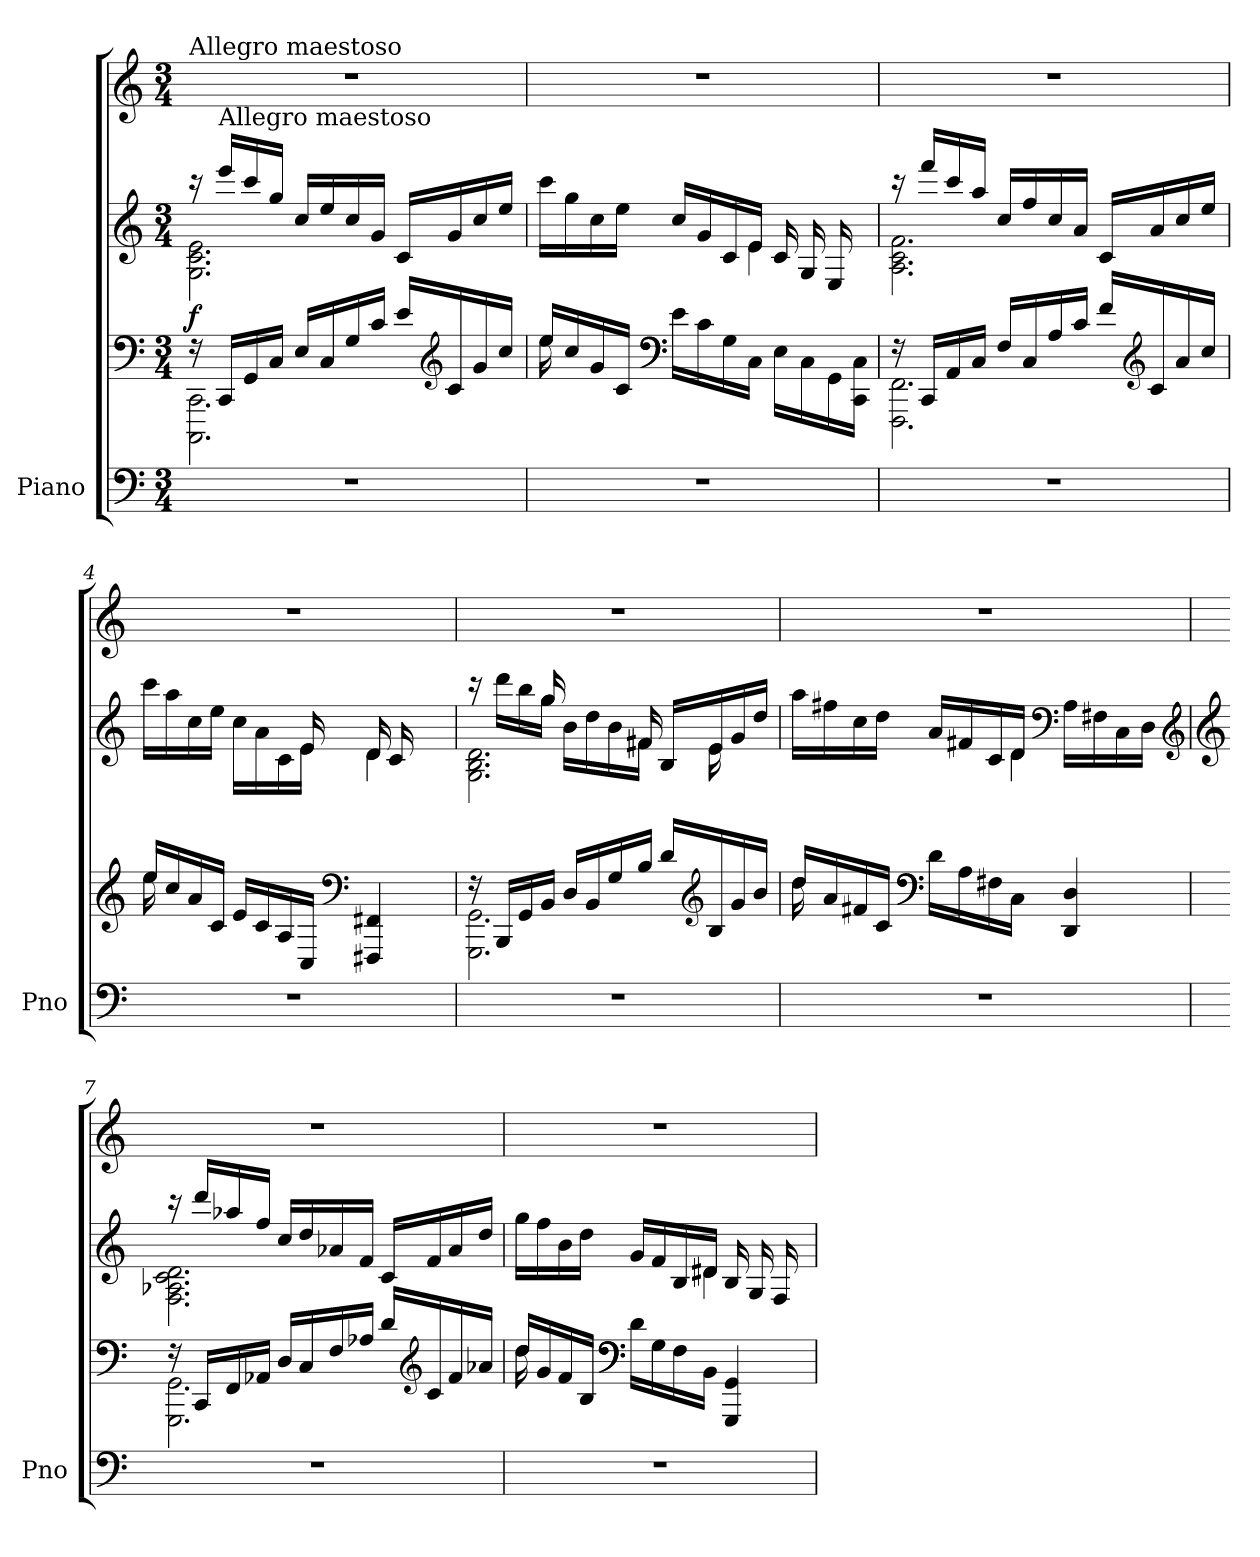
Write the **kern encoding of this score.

**kern	**kern	**kern	**kern	**dynam
*part1	*part1	*part1	*part1	*part1
*staff4	*staff3	*staff2	*staff1	*staff1/2/3/4
*I"Piano	*	*	*	*
*I'Pno	*	*	*	*
*clefF4	*clefF4	*clefG2	*clefG2	*
*k[]	*k[]	*k[]	*k[]	*
*C:	*C:	*C:	*C:	*
*M3/4	*M3/4	*M3/4	*M3/4	*
=1	=1	=1	=1	=1
*	*^	*^	*	*
!	!	!	!	!	!LO:TX:a:t=Allegro maestoso	!
!	!	!	!	!	!	!LO:DY:b=2
2.r	2.CCC\ 2.CC\	16rF	16rccc	2.G\ 2.c\ 2.e\	2.r	f
!	!	!	!LO:TX:a:t=Allegro maestoso	!	!	!
.	.	16CC/LL	16eee/LL	.	.	.
.	.	16GG/	16ccc/	.	.	.
.	.	16C/JJ	16gg/JJ	.	.	.
.	.	16E/LL	16cc/LL	.	.	.
.	.	16C/	16ee/	.	.	.
.	.	16G/	16cc/	.	.	.
.	.	16c/JJ	16g/JJ	.	.	.
.	.	16e/LL	16c/LL	.	.	.
*	*clefG2	*	*	*	*	*
.	.	16c/	16g/	.	.	.
.	.	16g/	16cc/	.	.	.
.	.	16cc/JJ	16ee/JJ	.	.	.
=2	=2	=2	=2	=2	=2	=2
*	*	*^	*	*	*	*
2.r	16ee\	8.ryy	16ee/LL	16ccc\LL	4..ryy	2.r	.
.	8.ryy	.	16cc/	16gg\	.	.	.
.	.	.	16g/	16cc\	.	.	.
.	.	16ryy@	16c/JJ	16ee\JJ	.	.	.
*	*clefF4	*	*	*	*	*	*
.	2ryy	16ryy@	16e\LL	16cc/LL	.	.	.
.	.	16ryy@	16c\	16g/	.	.	.
.	.	16ryy@	16G\	16c/	.	.	.
.	.	16ryy@	16C\JJ	16e/JJ	4e\	.	.
.	.	16ryy@	16E\LL	16c/LL	.	.	.
.	.	16ryy@	16C\	16G/	.	.	.
.	.	16ryy@	16GG\	16E/	.	.	.
.	.	16C/JJ	16CC\ 16C\JJ	16ryy	16ryy	.	.
*	*	*v	*v	*	*	*	*
=3	=3	=3	=3	=3	=3	=3
2.r	2.FFF\ 2.FF\	16rF	16rccc	2.A\ 2.c\ 2.f\	2.r	.
.	.	16CC/LL	16fff/LL	.	.	.
.	.	16AA/	16ccc/	.	.	.
.	.	16C/JJ	16aa/JJ	.	.	.
.	.	16F/LL	16cc/LL	.	.	.
.	.	16C/	16ff/	.	.	.
.	.	16A/	16cc/	.	.	.
.	.	16c/JJ	16a/JJ	.	.	.
.	.	16f/LL	16c/LL	.	.	.
*	*clefG2	*	*	*	*	*
.	.	16c/	16a/	.	.	.
.	.	16a/	16cc/	.	.	.
.	.	16cc/JJ	16ee/JJ	.	.	.
!!LO:LB:g=z
=4	=4	=4	=4	=4	=4	=4
*	*	*^	*	*	*	*
2.r	16ee\	8ryy	16ee/LL	16ccc\LL	4..ryy	2.r	.
.	8.ryy	.	16cc/	16aa\	.	.	.
.	.	16ryy@	16a/	16cc\	.	.	.
.	.	16ryy@	16c/JJ	16ee\JJ	.	.	.
.	2ryy	16ryy@	16e/LL	16cc\LL	.	.	.
.	.	16ryy@	16c/	16a\	.	.	.
.	.	16ryy@	16A/	16c\	.	.	.
.	.	16ryy@	16C/JJ	16e\JJ	16e/	.	.
*	*clefF4	*	*	*	*	*	*
.	.	16ryy@	4FFF#X/ 4FF#X/	16d/LL	4d\	.	.
.	.	16ryy@	.	16c/	.	.	.
.	.	16A/	.	8ryy	.	.	.
.	.	16D/JJ	.	.	.	.	.
*	*	*v	*v	*	*	*	*
=5	=5	=5	=5	=5	=5	=5
*	*	*	*	*^	*	*
2.r	2.GGG\ 2.GG\	16rF	16rccc	2.G\ 2.B\ 2.d\	8.ryy	2.r	.
.	.	16BBB/LL	16ddd\LL	.	.	.	.
.	.	16GG/	16bb\	.	.	.	.
.	.	16BB/JJ	16gg\JJ	.	16gg/	.	.
.	.	16D/LL	16b\LL	.	8.ryy	.	.
.	.	16BB/	16dd\	.	.	.	.
.	.	16G/	16b\	.	.	.	.
.	.	16B/JJ	16f#\JJ	.	16f#X/	.	.
.	.	16d/LL	16B/LL	.	16ryy	.	.
*	*clefG2	*	*	*	*	*	*
.	.	16B/	16e/	.	16e\	.	.
.	.	16g/	16g/	.	8ryy	.	.
.	.	16b/JJ	16dd/JJ	.	.	.	.
*	*	*	*	*v	*v	*	*
=6	=6	=6	=6	=6	=6	=6
2.r	16dd\	16dd/LL	16aa\LL	4..ryy	2.r	.
.	8.ryy	16a/	16ff#X\	.	.	.
.	.	16f#X/	16cc\	.	.	.
.	.	16c/JJ	16dd\JJ	.	.	.
*	*clefF4	*	*	*	*	*
.	2ryy	16d\LL	16a/LL	.	.	.
.	.	16A\	16f#X/	.	.	.
.	.	16F#X\	16c/	.	.	.
.	.	16C\JJ	16d/JJ	4d\	.	.
*	*	*	*clefF4	*	*	*
.	.	4DD/ 4D/	16A\LL	.	.	.
.	.	.	16F#X\	.	.	.
.	.	.	16C\	.	.	.
.	.	.	16D\JJ	16ryy	.	.
*	*	*	*clefG2	*	*	*
!!LO:LB:g=z
=7	=7	=7	=7	=7	=7	=7
*	*	*	*clefG2	*	*	*
2.r	2.GGG\ 2.GG\	16rF	16rccc	2.F\ 2.A-X\ 2.c\ 2.d\	2.r	.
.	.	16CC/LL	16ddd/LL	.	.	.
.	.	16FF/	16aa-X/	.	.	.
.	.	16AA-X/JJ	16ff/JJ	.	.	.
.	.	16D/LL	16cc/LL	.	.	.
.	.	16C/	16dd/	.	.	.
.	.	16F/	16a-X/	.	.	.
.	.	16A-X/JJ	16f/JJ	.	.	.
.	.	16d/LL	16c/LL	.	.	.
*	*clefG2	*	*	*	*	*
.	.	16c/	16f/	.	.	.
.	.	16f/	16a-/	.	.	.
.	.	16a-X/JJ	16dd/JJ	.	.	.
=8	=8	=8	=8	=8	=8	=8
*	*	*^	*	*	*	*
2.r	16dd\	8.ryy	16dd/LL	16gg\LL	4..ryy	2.r	.
.	8.ryy	.	16g/	16ff\	.	.	.
.	.	.	16f/	16b\	.	.	.
.	.	16ryy@	16B/JJ	16dd\JJ	.	.	.
*	*clefF4	*	*	*	*	*	*
.	2ryy	16ryy@	16d\LL	16g/LL	.	.	.
.	.	16ryy@	16G\	16f/	.	.	.
.	.	16ryy@	16F\	16B/	.	.	.
.	.	16ryy@	16BB\JJ	16d#/JJ	4d#X\	.	.
.	.	16ryy@	4GGG/ 4GG/	16B/LL	.	.	.
.	.	16ryy@	.	16G/	.	.	.
.	.	16ryy@	.	16F/	.	.	.
.	.	16BB/JJ	.	16ryy	16ryy	.	.
*	*v	*v	*v	*	*	*	*
*	*	*v	*v	*	*
=	=	=	=	=
*-	*-	*-	*-	*-
